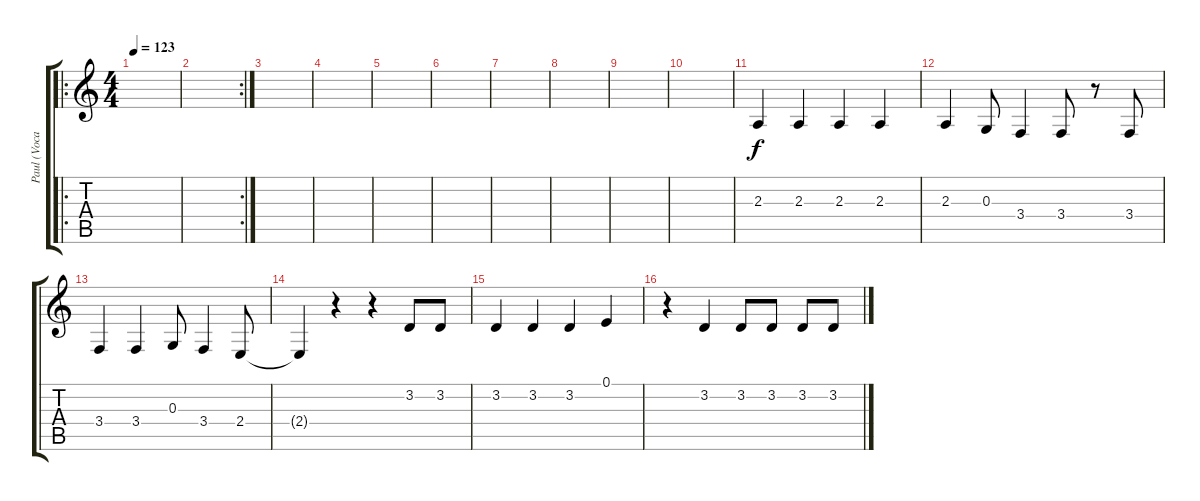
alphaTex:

\track ("Paul (Vocals)" "Paul (Voca") {instrument trombone}
\staff {score tabs}
\tuning (E4 B3 G3 D3 A2 E2) {hide}
\ro
\ts (4 4)
\tempo 123
\clef g2
\ks c
|
\rc 2
|
|
|
|
|
|
|
|
|
2.3.4 2.3.4 2.3.4 2.3.4 |
2.3.4 0.3.8 3.4.4 3.4.8 r.8 3.4.8 |
3.4.4 3.4.4 0.3.8 3.4.4 2.4.8 |
2.4{t}.4 r.4 r.4 3.2.8 3.2.8 |
3.2.4 3.2.4 3.2.4 0.1.4 |
r.4 3.2.4 3.2.8 3.2.8 3.2.8 3.2.8
